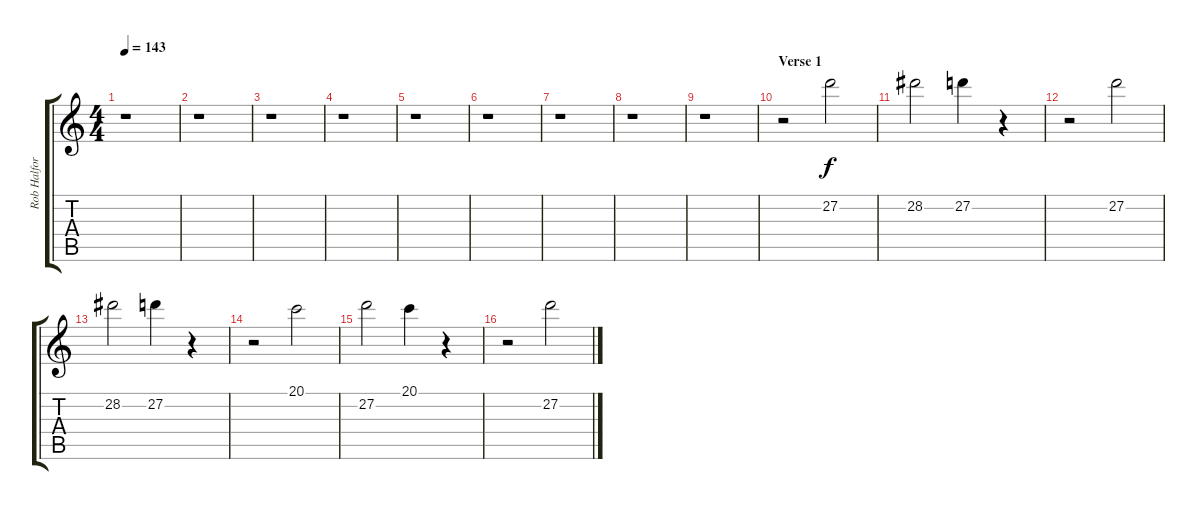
\track ("Rob Halford" "Rob Halfor") {instrument lead6voice}
\staff {score tabs}
\tuning (E4 B3 G3 D3 A2 E2) {hide}
\ts (4 4)
\tempo 143
\clef g2
\ks c
r.1{dy f instrument lead6voice} |
r.1 |
r.1 |
r.1 |
r.1 |
r.1 |
r.1 |
r.1 |
r.1 |
\section ("" "Verse 1")
r.2 27.2.2 |
28.2.2 27.2.4 r.4 |
r.2 27.2.2 |
28.2.2 27.2.4 r.4 |
r.2 20.1.2 |
27.2.2 20.1.4 r.4 |
r.2 27.2.2
